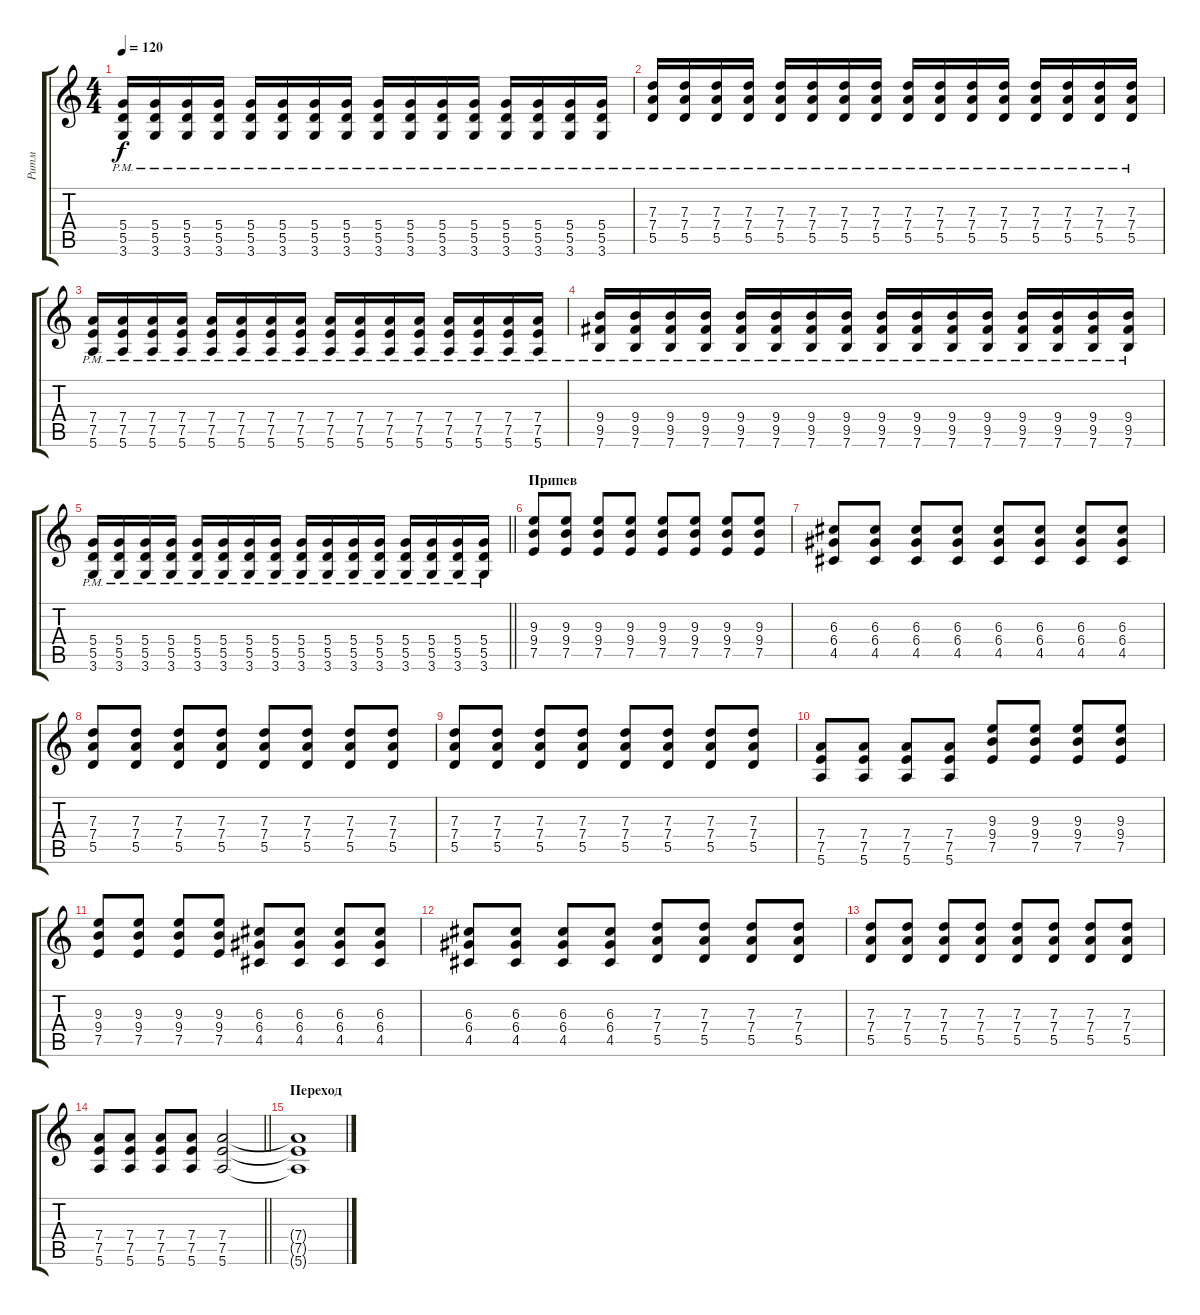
\track ("Ритм" "Ритм") {instrument distortionguitar}
\staff {score tabs}
\tuning (E4 B3 G3 D3 A2 E2) {hide}
\ts (4 4)
\tempo 120
\clef g2
\ks c
(5.4{pm} 5.5{pm} 3.6{pm}).16{dy f} (5.4{pm} 5.5{pm} 3.6{pm}).16 (5.4{pm} 5.5{pm} 3.6{pm}).16 (5.4{pm} 5.5{pm} 3.6{pm}).16 (5.4{pm} 5.5{pm} 3.6{pm}).16 (5.4{pm} 5.5{pm} 3.6{pm}).16 (5.4{pm} 5.5{pm} 3.6{pm}).16 (5.4{pm} 5.5{pm} 3.6{pm}).16 (5.4{pm} 5.5{pm} 3.6{pm}).16 (5.4{pm} 5.5{pm} 3.6{pm}).16 (5.4{pm} 5.5{pm} 3.6{pm}).16 (5.4{pm} 5.5{pm} 3.6{pm}).16 (5.4{pm} 5.5{pm} 3.6{pm}).16 (5.4{pm} 5.5{pm} 3.6{pm}).16 (5.4{pm} 5.5{pm} 3.6{pm}).16 (5.4{pm} 5.5{pm} 3.6{pm}).16 |
(7.3{pm} 7.4{pm} 5.5{pm}).16 (7.3{pm} 7.4{pm} 5.5{pm}).16 (7.3{pm} 7.4{pm} 5.5{pm}).16 (7.3{pm} 7.4{pm} 5.5{pm}).16 (7.3{pm} 7.4{pm} 5.5{pm}).16 (7.3{pm} 7.4{pm} 5.5{pm}).16 (7.3{pm} 7.4{pm} 5.5{pm}).16 (7.3{pm} 7.4{pm} 5.5{pm}).16 (7.3{pm} 7.4{pm} 5.5{pm}).16 (7.3{pm} 7.4{pm} 5.5{pm}).16 (7.3{pm} 7.4{pm} 5.5{pm}).16 (7.3{pm} 7.4{pm} 5.5{pm}).16 (7.3{pm} 7.4{pm} 5.5{pm}).16 (7.3{pm} 7.4{pm} 5.5{pm}).16 (7.3{pm} 7.4{pm} 5.5{pm}).16 (7.3{pm} 7.4{pm} 5.5{pm}).16 |
(7.4{pm} 7.5{pm} 5.6{pm}).16 (7.4{pm} 7.5{pm} 5.6{pm}).16 (7.4{pm} 7.5{pm} 5.6{pm}).16 (7.4{pm} 7.5{pm} 5.6{pm}).16 (7.4{pm} 7.5{pm} 5.6{pm}).16 (7.4{pm} 7.5{pm} 5.6{pm}).16 (7.4{pm} 7.5{pm} 5.6{pm}).16 (7.4{pm} 7.5{pm} 5.6{pm}).16 (7.4{pm} 7.5{pm} 5.6{pm}).16 (7.4{pm} 7.5{pm} 5.6{pm}).16 (7.4{pm} 7.5{pm} 5.6{pm}).16 (7.4{pm} 7.5{pm} 5.6{pm}).16 (7.4{pm} 7.5{pm} 5.6{pm}).16 (7.4{pm} 7.5{pm} 5.6{pm}).16 (7.4{pm} 7.5{pm} 5.6{pm}).16 (7.4{pm} 7.5{pm} 5.6{pm}).16 |
(9.4{pm} 9.5{pm} 7.6{pm}).16 (9.4{pm} 9.5{pm} 7.6{pm}).16 (9.4{pm} 9.5{pm} 7.6{pm}).16 (9.4{pm} 9.5{pm} 7.6{pm}).16 (9.4{pm} 9.5{pm} 7.6{pm}).16 (9.4{pm} 9.5{pm} 7.6{pm}).16 (9.4{pm} 9.5{pm} 7.6{pm}).16 (9.4{pm} 9.5{pm} 7.6{pm}).16 (9.4{pm} 9.5{pm} 7.6{pm}).16 (9.4{pm} 9.5{pm} 7.6{pm}).16 (9.4{pm} 9.5{pm} 7.6{pm}).16 (9.4{pm} 9.5{pm} 7.6{pm}).16 (9.4{pm} 9.5{pm} 7.6{pm}).16 (9.4{pm} 9.5{pm} 7.6{pm}).16 (9.4{pm} 9.5{pm} 7.6{pm}).16 (9.4{pm} 9.5{pm} 7.6{pm}).16 |
\barLineRight lightlight
(5.4{pm} 5.5{pm} 3.6{pm}).16 (5.4{pm} 5.5{pm} 3.6{pm}).16 (5.4{pm} 5.5{pm} 3.6{pm}).16 (5.4{pm} 5.5{pm} 3.6{pm}).16 (5.4{pm} 5.5{pm} 3.6{pm}).16 (5.4{pm} 5.5{pm} 3.6{pm}).16 (5.4{pm} 5.5{pm} 3.6{pm}).16 (5.4{pm} 5.5{pm} 3.6{pm}).16 (5.4{pm} 5.5{pm} 3.6{pm}).16 (5.4{pm} 5.5{pm} 3.6{pm}).16 (5.4{pm} 5.5{pm} 3.6{pm}).16 (5.4{pm} 5.5{pm} 3.6{pm}).16 (5.4{pm} 5.5{pm} 3.6{pm}).16 (5.4{pm} 5.5{pm} 3.6{pm}).16 (5.4{pm} 5.5{pm} 3.6{pm}).16 (5.4{pm} 5.5{pm} 3.6{pm}).16 |
\section ("" "Припев")
(9.3 9.4 7.5).8{volume 6} (9.3 9.4 7.5).8 (9.3 9.4 7.5).8 (9.3 9.4 7.5).8 (9.3 9.4 7.5).8 (9.3 9.4 7.5).8 (9.3 9.4 7.5).8 (9.3 9.4 7.5).8 |
(6.3 6.4 4.5).8 (6.3 6.4 4.5).8 (6.3 6.4 4.5).8 (6.3 6.4 4.5).8 (6.3 6.4 4.5).8 (6.3 6.4 4.5).8 (6.3 6.4 4.5).8 (6.3 6.4 4.5).8 |
(7.3 7.4 5.5).8 (7.3 7.4 5.5).8 (7.3 7.4 5.5).8 (7.3 7.4 5.5).8 (7.3 7.4 5.5).8 (7.3 7.4 5.5).8 (7.3 7.4 5.5).8 (7.3 7.4 5.5).8 |
(7.3 7.4 5.5).8 (7.3 7.4 5.5).8 (7.3 7.4 5.5).8 (7.3 7.4 5.5).8 (7.3 7.4 5.5).8 (7.3 7.4 5.5).8 (7.3 7.4 5.5).8 (7.3 7.4 5.5).8 |
(7.4 7.5 5.6).8 (7.4 7.5 5.6).8 (7.4 7.5 5.6).8 (7.4 7.5 5.6).8 (9.3 9.4 7.5).8 (9.3 9.4 7.5).8 (9.3 9.4 7.5).8 (9.3 9.4 7.5).8 |
(9.3 9.4 7.5).8 (9.3 9.4 7.5).8 (9.3 9.4 7.5).8 (9.3 9.4 7.5).8 (6.3 6.4 4.5).8 (6.3 6.4 4.5).8 (6.3 6.4 4.5).8 (6.3 6.4 4.5).8 |
(6.3 6.4 4.5).8 (6.3 6.4 4.5).8 (6.3 6.4 4.5).8 (6.3 6.4 4.5).8 (7.3 7.4 5.5).8 (7.3 7.4 5.5).8 (7.3 7.4 5.5).8 (7.3 7.4 5.5).8 |
(7.3 7.4 5.5).8 (7.3 7.4 5.5).8 (7.3 7.4 5.5).8 (7.3 7.4 5.5).8 (7.3 7.4 5.5).8 (7.3 7.4 5.5).8 (7.3 7.4 5.5).8 (7.3 7.4 5.5).8 |
\barLineRight lightlight
(7.4 7.5 5.6).8 (7.4 7.5 5.6).8 (7.4 7.5 5.6).8 (7.4 7.5 5.6).8 (7.4 7.5 5.6).2 |
\section ("" "Переход")
(7.4{t} 7.5{t} 5.6{t}).1
